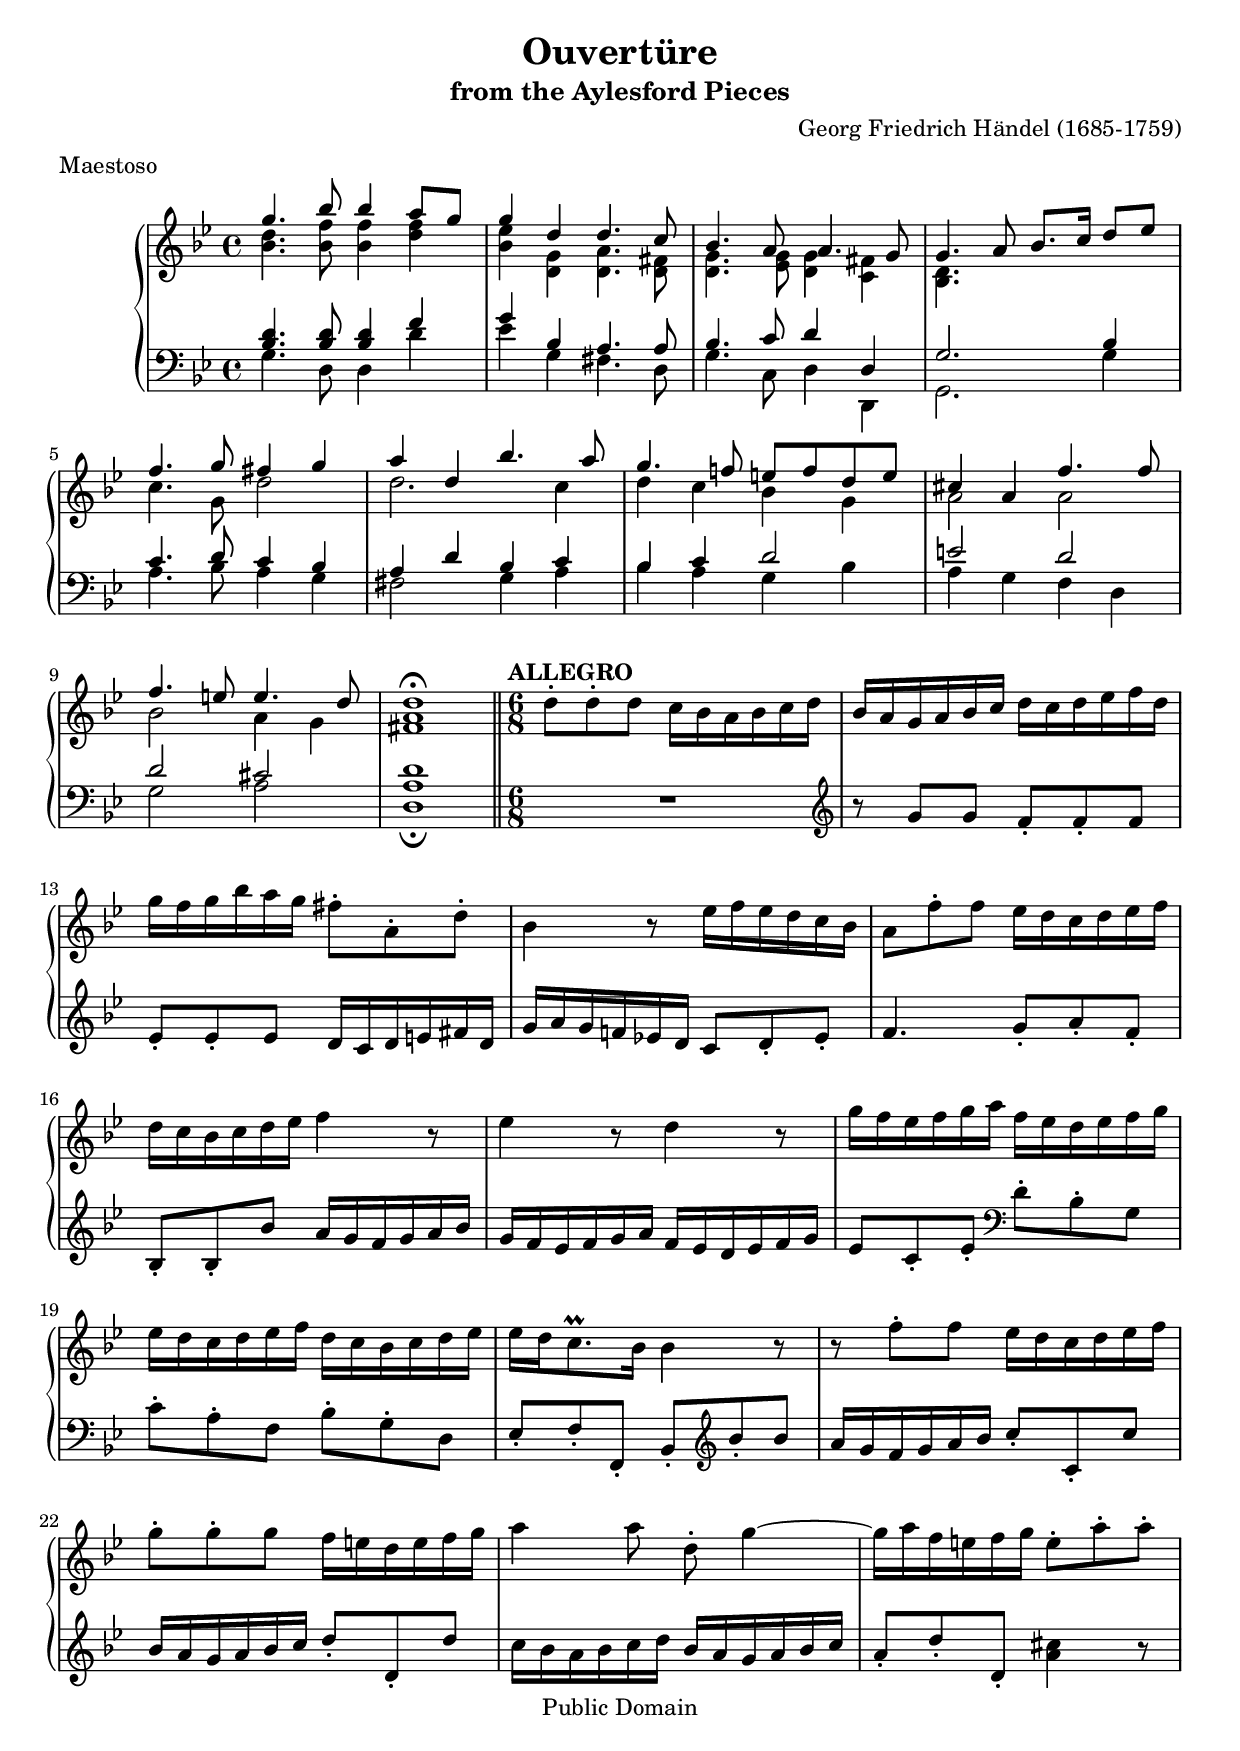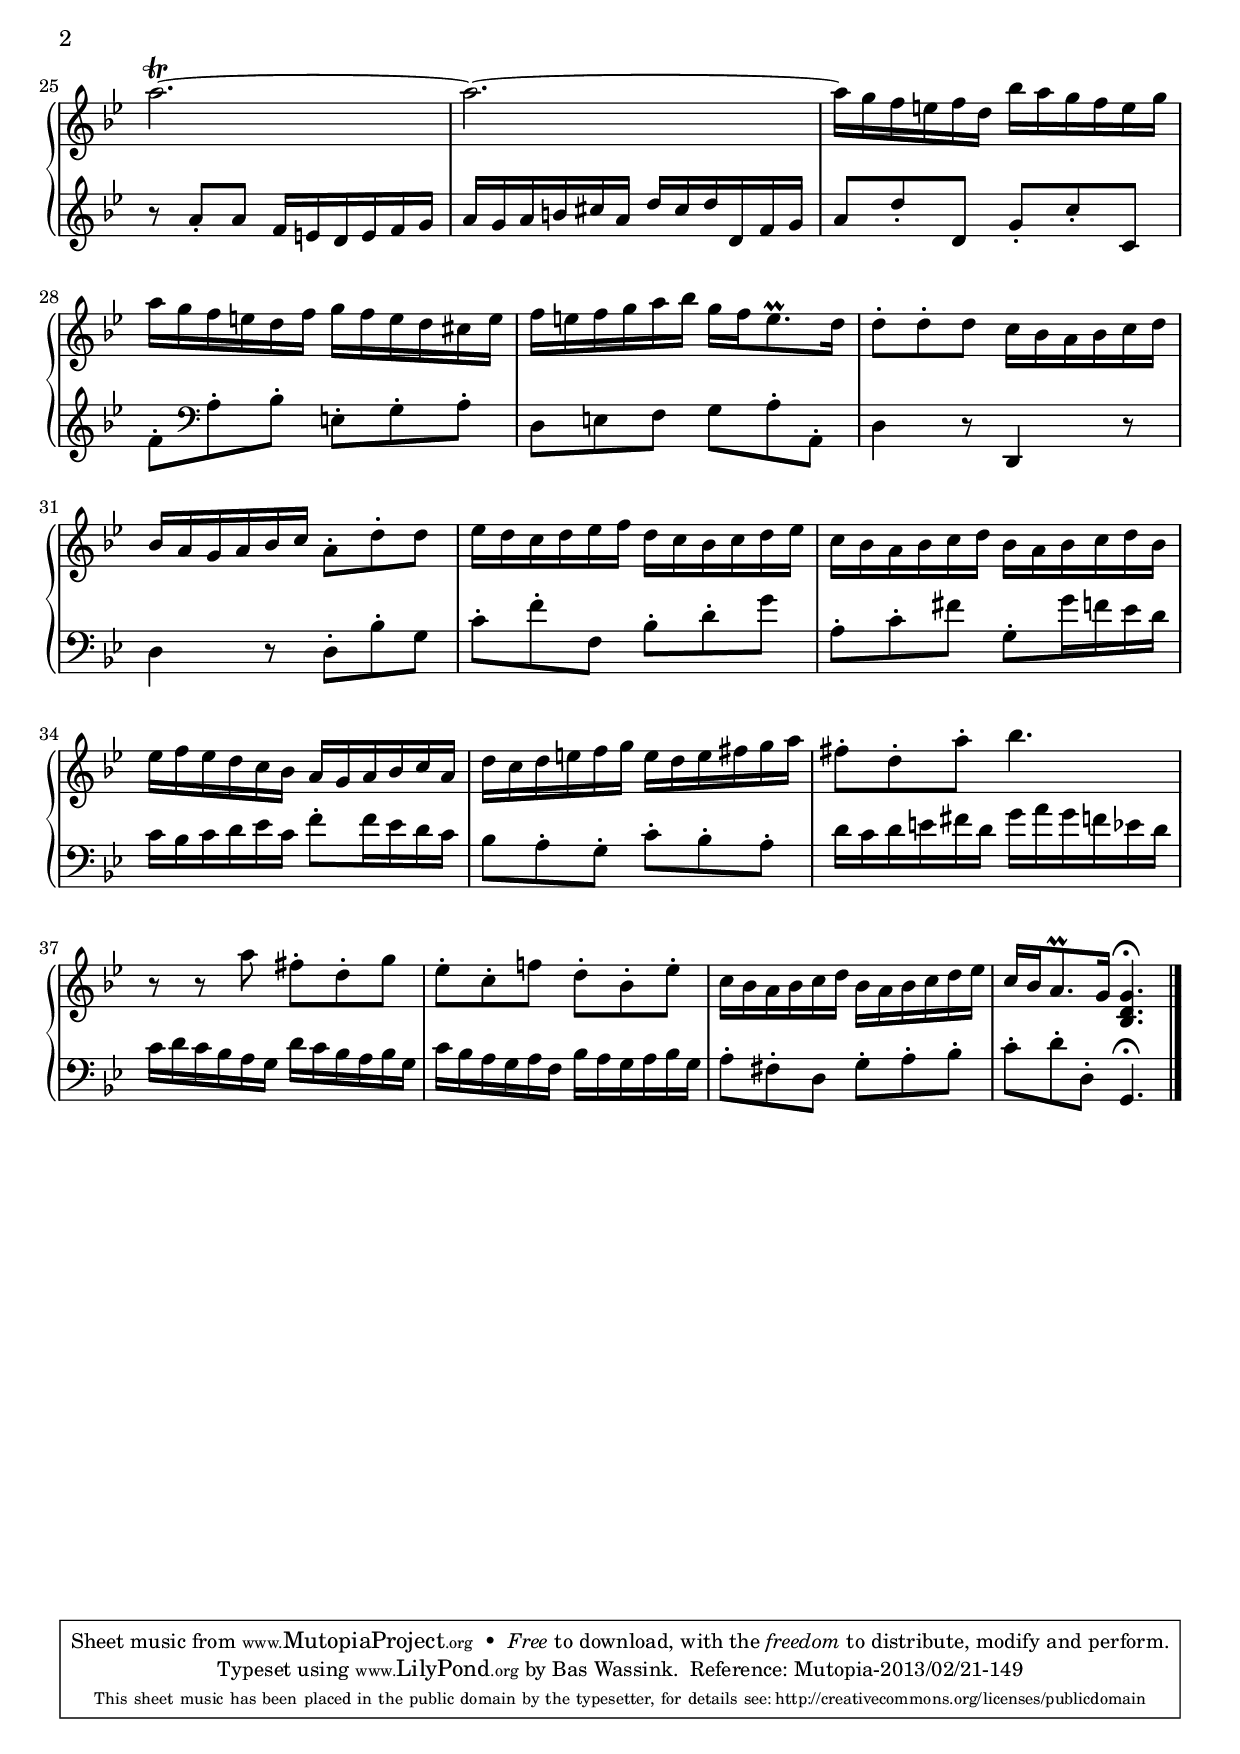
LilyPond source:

\version "2.16.1"

\header {
  title             = "Ouvertüre"
  subtitle          = "from the Aylesford Pieces"
  composer          = "Georg Friedrich Händel (1685-1759)"
  meter             = "Maestoso"
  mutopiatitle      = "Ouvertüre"
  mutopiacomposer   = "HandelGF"
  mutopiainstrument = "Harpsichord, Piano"
  date              = "18th Century"
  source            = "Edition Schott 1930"
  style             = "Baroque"
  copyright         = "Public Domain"
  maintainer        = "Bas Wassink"
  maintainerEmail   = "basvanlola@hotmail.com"
  
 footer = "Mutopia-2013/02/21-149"
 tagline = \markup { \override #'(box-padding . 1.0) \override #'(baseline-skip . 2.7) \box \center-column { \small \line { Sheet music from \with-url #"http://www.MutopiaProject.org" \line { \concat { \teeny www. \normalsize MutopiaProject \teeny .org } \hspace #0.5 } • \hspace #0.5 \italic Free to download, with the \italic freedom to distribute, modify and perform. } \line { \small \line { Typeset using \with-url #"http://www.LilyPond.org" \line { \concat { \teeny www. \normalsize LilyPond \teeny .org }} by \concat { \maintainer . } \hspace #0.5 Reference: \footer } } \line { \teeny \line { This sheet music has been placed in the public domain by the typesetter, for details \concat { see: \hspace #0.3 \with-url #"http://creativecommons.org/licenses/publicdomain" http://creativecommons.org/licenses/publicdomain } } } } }
  }

Global =  {\key g\minor \time 4/4}


MDI =  \relative c''' {
  g4. bes8 bes4 a8 g |
  g4 d d4. c8 |
  bes4. a8 a4. g8 |
  g4. a8 bes8. c16 d8 es |
  f4. g8 fis4 g |
  a4 d, bes'4. a8 |
  g4. f!8 e f d e |
  cis4 a f'4. f8 |
  f4. e8 e4. d8 |
  d1\fermata |
  \bar "||"

  \time 6/8
  \tempo "ALLEGRO"

  \oneVoice d8-. d-. d c16 bes a bes c d |
  bes a g a bes c d c d es f d |
  g f g bes a g fis8-. a,-. d-. |
  bes4 r8 es16 f es d c bes |

  a8 f'-. f es16 d c d es f |
  d c bes c d es f4 r8 |
  es4 r8 d4 r8 |
  g16 f es f g a f es d es f g |

  es d c d es f d c bes c d es |
  es d c8.\prall bes16 bes4 r8 |
  r8 f'-. f es16 d c d es f |
  g8-. g-. g f16 e d e f g |

  a4 a8 d,-. g4 ~ |
  g16 a f e f g e8-. a-. a-. |
  a2.\trill ~ |
  a ~ |

  a16 g f e f d bes' a g f e g
  a g f e d f g f e d cis e
  f e f g a bes g f e8.\prall d16
  d8-. d-. d c16 bes a bes c d

  bes a g a bes c a8-. d-. d
  es16 d c d es f d c bes c d es
  c bes a bes c d bes a bes c d bes
  es f es d c bes a g a bes c a

  d c d e f g e d e fis g a
  fis8-. d-. a'-. bes4.
  r8 r a fis-. d-. g
  es-. c-. f! d-. bes-. es-.

  c16 bes a bes c d bes a bes c d es
  c bes a8.\prall g16 <bes, d g>4.\fermata
  \bar "|."
  }

MDII =  \relative c'' {
  <bes d>4. <bes f'>8 <bes f'>4 <d f>
  <bes es> <d, g> <d a'>4. <d fis>8
  <d g>4. <es g>8 <d g>4 <c fis>
  <bes d>4. s8 s2
  c'4. g8 d'2
  d2. c4
  d c bes g
  a2 a
  bes a4 g
  <fis a>1
  }

MSI =  \relative c' {
  <bes d>4. <bes d>8 <bes d>4 f'
  g bes, a4. a8
  bes4. c8 d4 d,
  g2. bes4
  c4. d8 c4 bes
  a d bes c
  bes c d2
  e d
  d cis
  d1

  \oneVoice R2.
  \clef violin r8 g g f-. f-. f
  es-. es-. es d16 c d e fis d
  g a g f! es! d c8 d-. es-.

  f4. g8-. a-. f-.
  bes,-. bes-. bes' a16 g f g a bes
  g f es f g a f es d es f g
  es8 c-. es-. \clef bass d-. bes-. g

  c-. a-. f bes-. g-. d
  es-. f-. f,-. bes-. \clef violin bes''-. bes
  a16 g f g a bes c8-. c,-. c'
  bes16 a g a bes c d8-. d,-. d'

  c16 bes a bes c d bes a g a bes c
  a8-. d-. d,-. <a' cis>4 r8
  r a-. a f16 e d e f g
  a g a b cis a d cis d d, f g

  a8 d-. d, g-. c-. c,
  f-. \clef bass a,-. bes-. e,-. g-. a-.
  d, e f g a-. a,-.
  d4 r8 d,4 r8

  d'4 r8 d-. bes'-. g
  c-. f-. f, bes-. d-. g
  a,-. c-. fis g,-. g'16 f es d
  c bes c d es c f8-. f16 es d c

  bes8 a-. g-. c-. bes-. a-.
  d16 c d e fis d g a g f es d
  c d c bes a g d' c bes a bes g
  c bes a g a f bes a g a bes g

  a8-. fis-. d g-. a-. bes-.
  c-. d-. d,-. g,4.\fermata
  }

MSII =  \relative c' {
  g4. d8 d4 d'
  es g, fis4. d8
  g4. c,8 d4 d,
  g2. g'4
  a4. bes8 a4 g
  fis2 g4 a
  bes a g bes
  a g f d
  g2 a
  <d,\fermata a'>1
  }

\score { {
  \new PianoStaff <<
    \set PianoStaff.midiInstrument = "harpsichord"
    \new Staff = "up" <<
      \Global \clef treble
      \new Voice=One {\voiceOne\MDI}
      \new Voice=Two {\voiceTwo\MDII}
    >>
    \new Staff = "down" <<
      \Global \clef bass
      \new Voice=One {\voiceOne\MSI}
      \new Voice=Two {\voiceTwo\MSII}
    >>
  >>
}

  \midi {
    \tempo 4 = 104
    }


\layout {}
}
